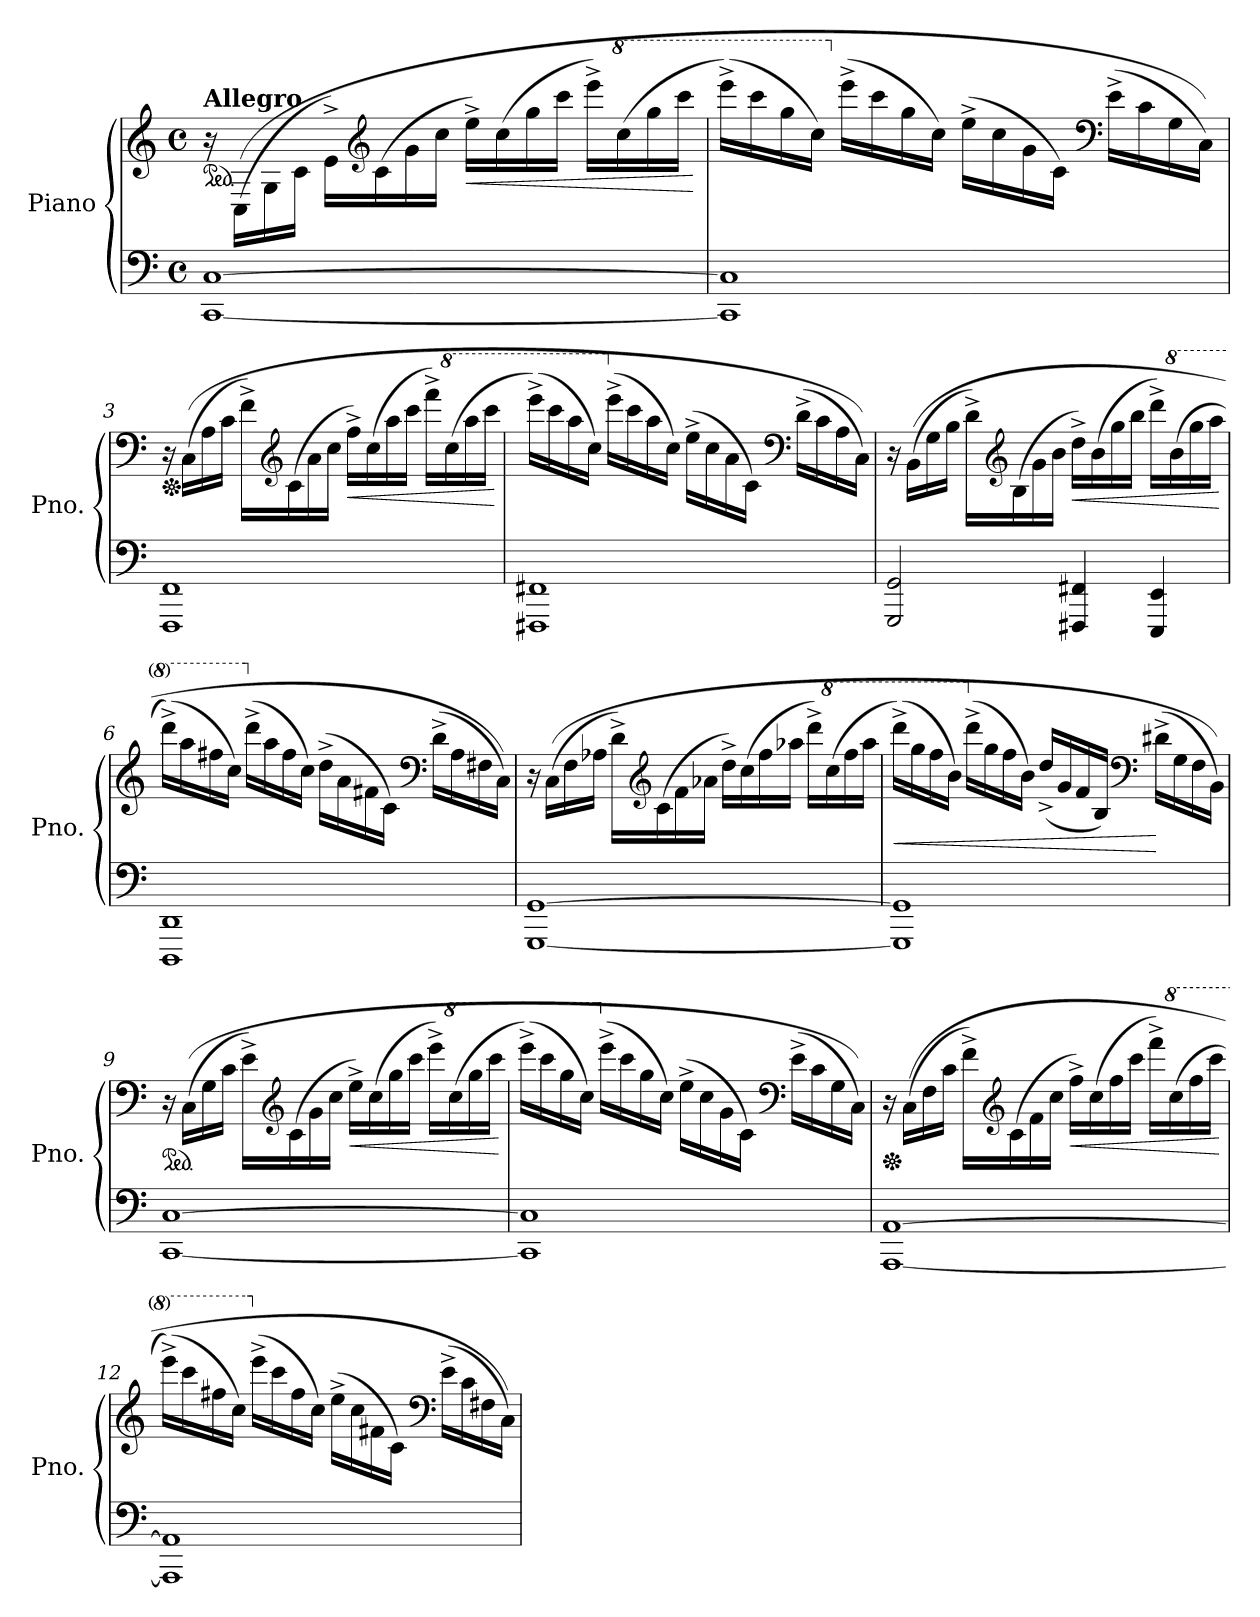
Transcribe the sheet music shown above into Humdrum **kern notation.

**kern	**kern	**dynam
*part1	*part1	*part1
*staff2	*staff1	*staff1/2
*I"Piano	*	*
*I'Pno.	*	*
*clefF4	*clefG2	*
*k[]	*k[]	*
*M4/4	*M4/4	*
*met(c)	*met(c)	*
*	*ped	*
=1	=1	=1
!	!LO:TX:a:B:t=Allegro	!
!	!	!LO:DY:b
[1CC [1C	16r	other-dynamics
.	(>(>16C\LL	.
.	16G\	.
.	16c\JJ	.
.	16e^\LL)	.
*	*clefG2	*
.	(>16c\	.
.	16g\	.
.	16cc\JJ	.
!	!	!LO:HP:b
.	16ee^\LL)	<
.	(>16cc\	.
.	16gg\	.
.	16ccc\JJ	.
.	16eee^\LL)	.
*	*8va	*
.	(>16ccc\	.
.	16ggg\	.
.	16cccc\JJ	.
.	.	[
=2	=2	=2
1CC] 1C]	(>16eeee^\LL)	.
.	16cccc\	.
.	16ggg\	.
.	16ccc\JJ)	.
*	*X8va	*
.	(>16eee^\LL	.
.	16ccc\	.
.	16gg\	.
.	16cc\JJ)	.
.	(>16ee^\LL	.
.	16cc\	.
.	16g\	.
.	16c\JJ)	.
*	*clefF4	*
.	(>16e^\LL	.
.	16c\	.
.	16G\	.
.	16C\JJ))	.
!!LO:LB:g=z
=3	=3	=3
*	*Xped	*
1FFF 1FF	16r	.
.	(>(>16C\LL	.
.	16A\	.
.	16c\JJ	.
.	16f^\LL)	.
*	*clefG2	*
.	(>16c\	.
.	16a\	.
.	16cc\JJ	.
!	!	!LO:HP:b
.	16ff^\LL)	<
.	(>16cc\	.
.	16aa\	.
.	16ccc\JJ	.
.	16fff^\LL)	.
*	*8va	*
.	(>16ccc\	.
.	16aaa\	.
.	16cccc\JJ	.
.	.	[
=4	=4	=4
1FFF#X 1FF#X	(>16eeee^\LL)	.
.	16cccc\	.
.	16aaa\	.
.	16ccc\JJ)	.
*	*X8va	*
.	(>16eee^\LL	.
.	16ccc\	.
.	16aa\	.
.	16cc\JJ)	.
.	(>16ee^\LL	.
.	16cc\	.
.	16a\	.
.	16c\JJ)	.
*	*clefF4	*
.	(>16d^\LL	.
.	16c\	.
.	16A\	.
.	16C\JJ))	.
!!LO:LB:g=z
=5	=5	=5
2GGG/ 2GG/	16r	.
.	(>(>16BB\LL	.
.	16G\	.
.	16B\JJ	.
.	16d^\LL)	.
*	*clefG2	*
.	(>16B\	.
.	16g\	.
.	16b\JJ	.
!	!	!LO:HP:b
4FFF#X/ 4FF#X/	16dd^\LL)	<
.	(>16b\	.
.	16gg\	.
.	16bb\JJ	.
4EEE/ 4EE/	16ddd^\LL)	.
*	*8va	*
.	(>16bb\	.
.	16ggg\	.
.	16aaa\JJ	.
.	.	[
=6	=6	=6
1DDD 1DD	(>16dddd^\LL)	.
.	16aaa\	.
.	16fff#X\	.
.	16ccc\JJ)	.
*	*X8va	*
.	(>16ddd^\LL	.
.	16aa\	.
.	16ff#\	.
.	16cc\JJ)	.
.	(>16dd^\LL	.
.	16a\	.
.	16f#X\	.
.	16c\JJ)	.
*	*clefF4	*
.	(>16d^\LL	.
.	16A\	.
.	16F#X\	.
.	16C\JJ))	.
!!LO:PB:g=z
=7	=7	=7
[1GGG [1GG	16r	.
.	(>(>16C\LL	.
.	16F\	.
.	16A-X\JJ	.
.	16d^\LL)	.
*	*clefG2	*
.	(>16c\	.
.	16f\	.
.	16a-X\JJ	.
.	16dd^\LL)	.
.	(>16cc\	.
.	16ff\	.
.	16aa-X\JJ	.
.	16ddd^\LL)	.
*	*8va	*
.	(>16ccc\	.
.	16fff\	.
.	16aaa-\JJ	.
=8	=8	=8
!	!	!LO:HP:b
1GGG] 1GG]	(>16dddd^\LL)	<
.	16ggg\	.
.	16fff\	.
.	16bb\JJ)	.
*	*X8va	*
.	(>16ddd^\LL	.
.	16gg\	.
.	16ff\	.
.	16b\JJ)	.
.	(<16dd^/LL	.
.	16g/	.
.	16f/	.
.	16B/JJ)	.
*	*clefF4	*
.	(>16d#X^\LL	[
.	16G\	.
.	16F\	.
.	16BB\JJ))	.
!!LO:LB:g=z
=9	=9	=9
*	*ped	*
[1CC [1C	16r	.
.	(>(>16C\LL	.
.	16G\	.
.	16c\JJ	.
.	16e^\LL)	.
*	*clefG2	*
.	(>16c\	.
.	16g\	.
.	16cc\JJ	.
!	!	!LO:HP:b
.	16ee^\LL)	<
.	(>16cc\	.
.	16gg\	.
.	16ccc\JJ	.
.	16eee^\LL)	.
*	*8va	*
.	(>16ccc\	.
.	16ggg\	.
.	16cccc\JJ	.
.	.	[
=10	=10	=10
1CC] 1C]	(>16eeee^\LL)	.
.	16cccc\	.
.	16ggg\	.
.	16ccc\JJ)	.
*	*X8va	*
.	(>16eee^\LL	.
.	16ccc\	.
.	16gg\	.
.	16cc\JJ)	.
.	(>16ee^\LL	.
.	16cc\	.
.	16g\	.
.	16c\JJ)	.
*	*clefF4	*
.	(>16e^\LL	.
.	16c\	.
.	16G\	.
.	16C\JJ))	.
!!LO:LB:g=z
=11	=11	=11
*	*Xped	*
[1AAA [1AA	16r	.
.	(>(>16C\LL	.
.	16F\	.
.	16c\JJ	.
.	16f^\LL)	.
*	*clefG2	*
.	(>16c\	.
.	16f\	.
.	16cc\JJ	.
!	!	!LO:HP:b
.	16ff^\LL)	<
.	(>16cc\	.
.	16ff\	.
.	16ccc\JJ	.
.	16fff^\LL)	.
*	*8va	*
.	(>16ccc\	.
.	16fff\	.
.	16cccc\JJ	.
.	.	[
=12	=12	=12
1AAA] 1AA]	(>16eeee^\LL)	.
.	16cccc\	.
.	16fff#X\	.
.	16ccc\JJ)	.
*	*X8va	*
.	(>16eee^\LL	.
.	16ccc\	.
.	16ff#\	.
.	16cc\JJ)	.
.	(>16ee^\LL	.
.	16cc\	.
.	16f#X\	.
.	16c\JJ)	.
*	*clefF4	*
.	(>16e^\LL	.
.	16c\	.
.	16F#X\	.
.	16C\JJ))	.
=	=	=
*-	*-	*-
